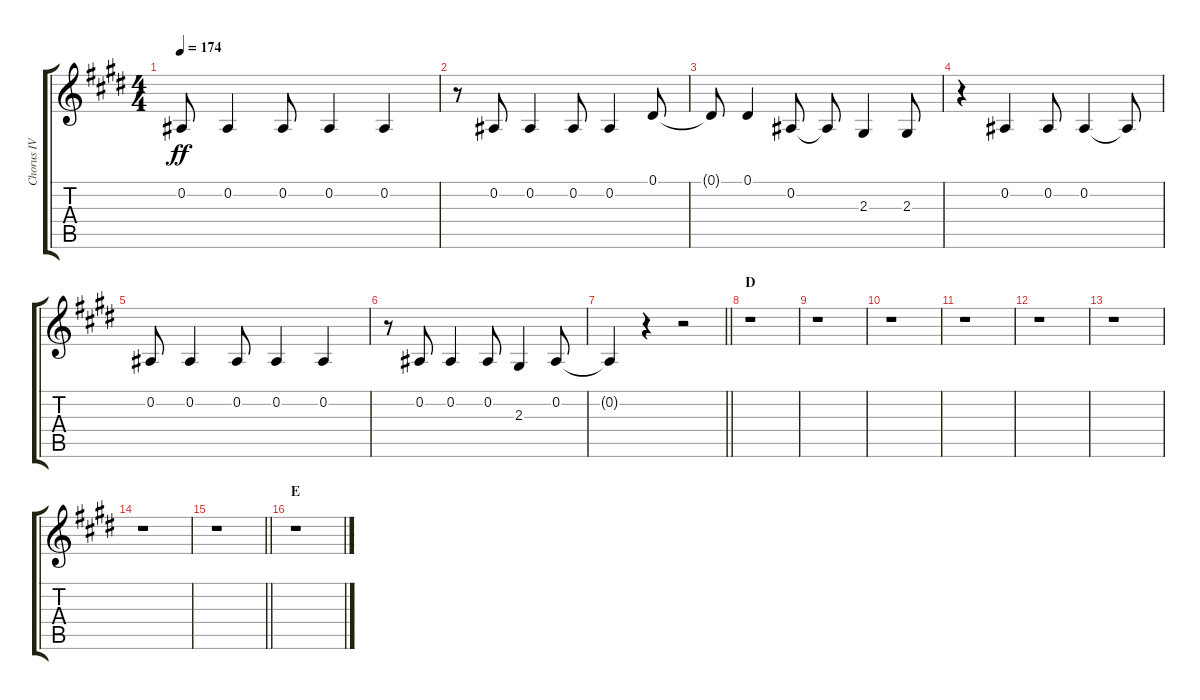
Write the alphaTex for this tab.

\track ("Chorus IV" "Chorus IV") {instrument voiceoohs}
\staff {score tabs}
\tuning (Eb4 Bb3 Gb3 Db3 Ab2 Eb2) {hide}
\ts (4 4)
\tempo 174
\clef g2
\ks e
0.2{t}.8{dy ff} 0.2.4 0.2.8 0.2.4 0.2.4 |
r.8 0.2.8 0.2.4 0.2.8 0.2.4 0.1.8 |
0.1{t}.8 0.1.4 0.2.8 0.2{t}.8 2.3.4 2.3.8 |
r.4 0.2.4 0.2.8 0.2.4 0.2{t}.8 |
0.2.8 0.2.4 0.2.8 0.2.4 0.2.4 |
r.8 0.2.8 0.2.4 0.2.8 2.3.4 0.2.8 |
\barLineRight lightlight
0.2{t}.4 r.4 r.2 |
\section ("" "D")
r.1 |
r.1 |
r.1 |
r.1 |
r.1 |
r.1 |
r.1 |
\barLineRight lightlight
r.1 |
\section ("" "E")
r.1
